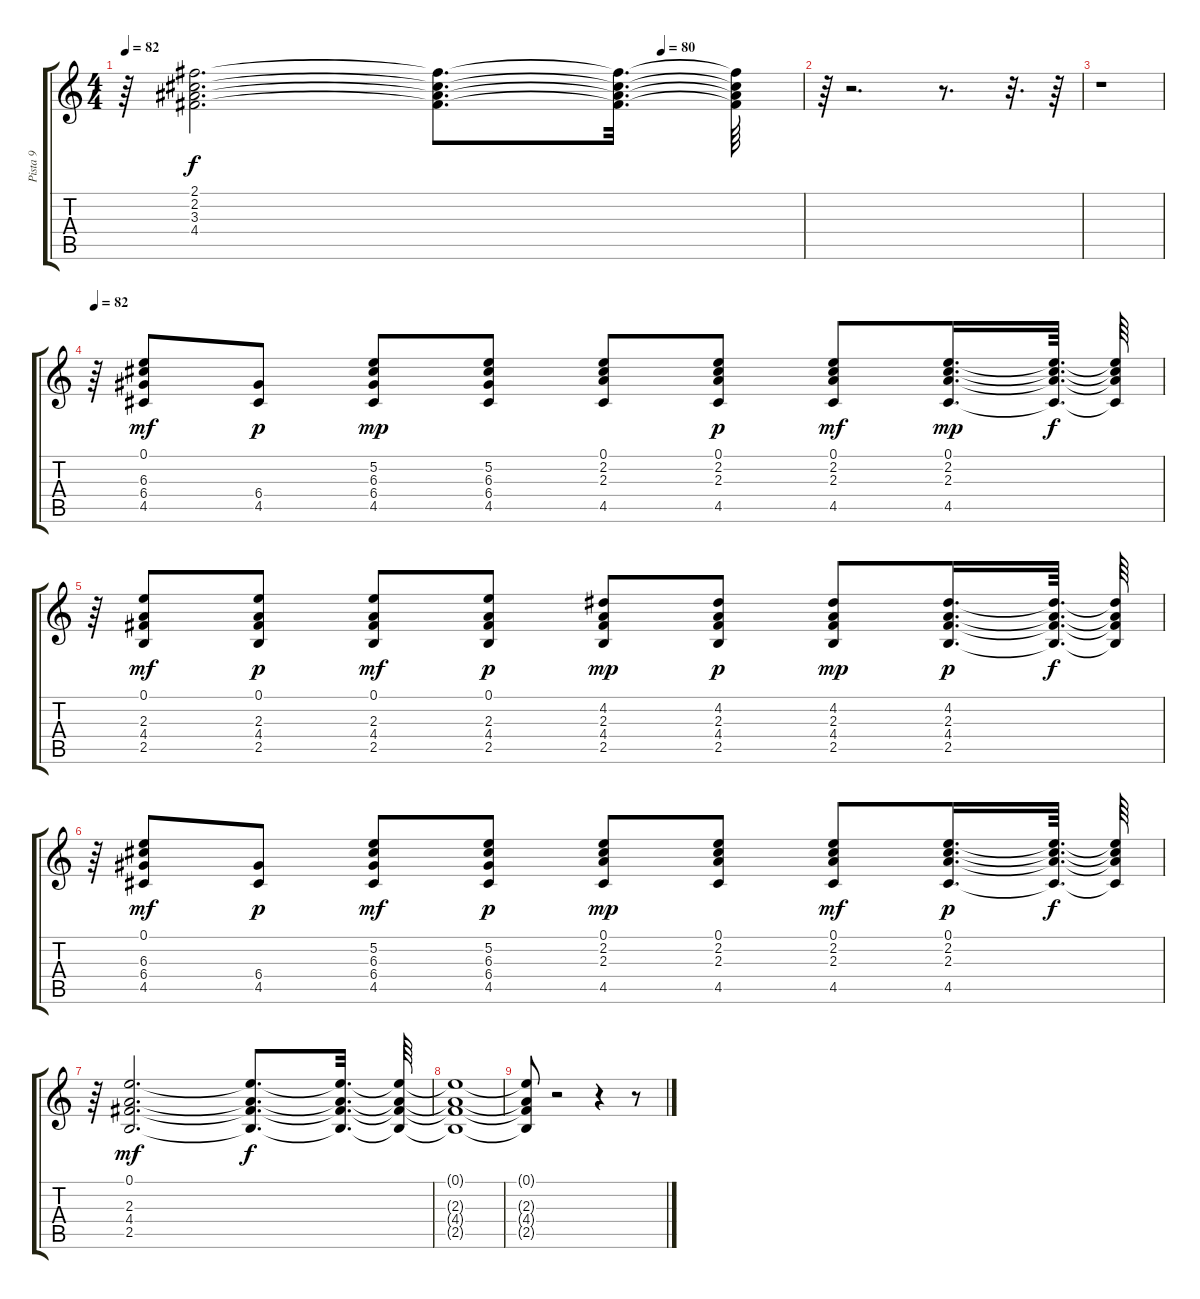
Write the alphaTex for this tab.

\track ("Pista 9" "Pista 9") {instrument acousticguitarsteel}
\staff {score tabs}
\tuning (E4 B3 G3 D3 A2 E2) {hide}
\ts (4 4)
\tempo 82
\tempo (80 0.7916666666666666)
\clef g2
\ks c
r.64{dy f} (2.1 2.2 3.3 4.4).2{d} (2.1{t} 2.2{t} 3.3{t} 4.4{t}).8{d} (2.1{t} 2.2{t} 3.3{t} 4.4{t}).32{d} (2.1{t} 2.2{t} 3.3{t} 4.4{t}).64 |
r.64 r.2{d} r.8{d} r.32{d} r.64 |
r.1 |
\tempo 82
r.64 (0.1 6.3 6.4 4.5).8{dy mf} (6.4 4.5).8{dy p} (5.2 6.3 6.4 4.5).8{dy mp} (5.2 6.3 6.4 4.5).8 (0.1 2.2 2.3 4.5).8 (0.1 2.2 2.3 4.5).8{dy p} (0.1 2.2 2.3 4.5).8{dy mf} (0.1 2.2 2.3 4.5).16{d dy mp} (0.1{t} 2.2{t} 2.3{t} 4.5{t}).64{d dy f} (0.1{t} 2.2{t} 2.3{t} 4.5{t}).64 |
r.64 (0.1 2.3 4.4 2.5).8{dy mf} (0.1 2.3 4.4 2.5).8{dy p} (0.1 2.3 4.4 2.5).8{dy mf} (0.1 2.3 4.4 2.5).8{dy p} (4.2 2.3 4.4 2.5).8{dy mp} (4.2 2.3 4.4 2.5).8{dy p} (4.2 2.3 4.4 2.5).8{dy mp} (4.2 2.3 4.4 2.5).16{d dy p} (4.2{t} 2.3{t} 4.4{t} 2.5{t}).64{d dy f} (4.2{t} 2.3{t} 4.4{t} 2.5{t}).64 |
r.64 (0.1 6.3 6.4 4.5).8{dy mf} (6.4 4.5).8{dy p} (5.2 6.3 6.4 4.5).8{dy mf} (5.2 6.3 6.4 4.5).8{dy p} (0.1 2.2 2.3 4.5).8{dy mp} (0.1 2.2 2.3 4.5).8 (0.1 2.2 2.3 4.5).8{dy mf} (0.1 2.2 2.3 4.5).16{d dy p} (0.1{t} 2.2{t} 2.3{t} 4.5{t}).64{d dy f} (0.1{t} 2.2{t} 2.3{t} 4.5{t}).64 |
r.64 (0.1 2.3 4.4 2.5).2{d dy mf} (0.1{t} 2.3{t} 4.4{t} 2.5{t}).8{d dy f} (0.1{t} 2.3{t} 4.4{t} 2.5{t}).32{d} (0.1{t} 2.3{t} 4.4{t} 2.5{t}).64 |
(0.1{t} 2.3{t} 4.4{t} 2.5{t}).1 |
(0.1{t} 2.3{t} 4.4{t} 2.5{t}).8 r.2 r.4 r.8
